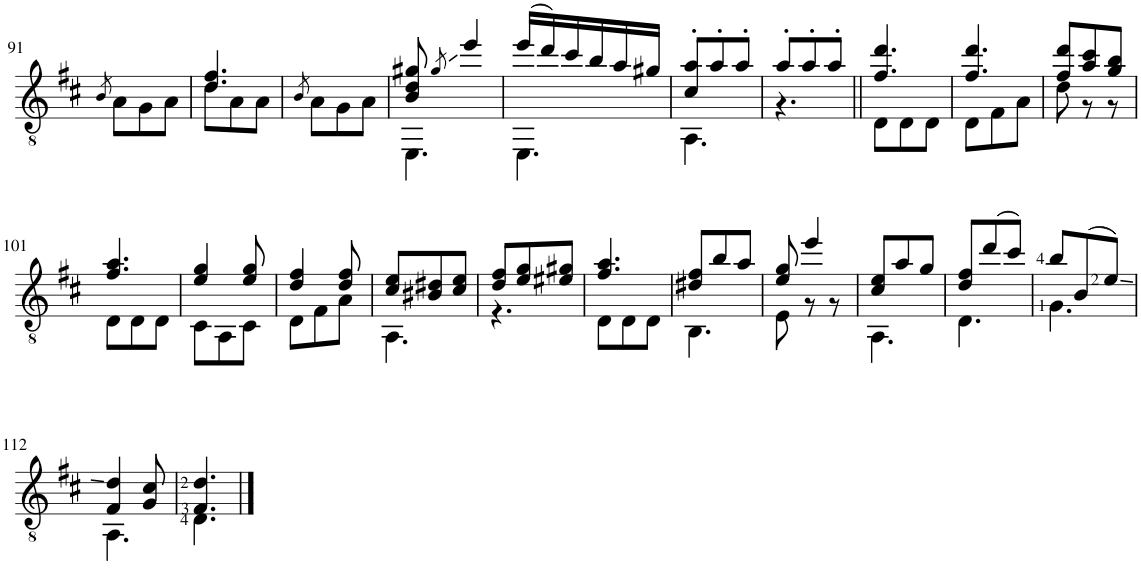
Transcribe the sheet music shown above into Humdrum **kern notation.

**kern
*part1
*staff1
*I"Guitar
*I'Guit.
!!LO:PB:g=z
*clefGv2
*k[f#c#]
*M3/8
=91
8qB/
8A\L
8G\
8A\J
=92
*^
4.d/ 4.f#/	8d\L
.	8A\
.	8A\J
*v	*v
=93
8qB/
8A\L
8G\
8A\J
=94
*^
8B/ 8d/ 8g#X/	4.EE\
8qg#/	.
4ee/	.
=95	=95
(16ee/LL	4.EE\
16dd/)	.
16cc#/	.
16b/	.
16a/	.
16g#X/JJ	.
=96	=96
8c#/' 8a/'L	4.AA\
8a'/	.
8a'/J	.
=97	=97
8a'/L	4.r
8a'/	.
8a'/J	.
=98||	=98||
4.f#/ 4.dd/	8D\L
.	8D\
.	8D\J
=99	=99
4.f#/ 4.dd/	8D\L
.	8F#\
.	8A\J
=100	=100
8f#/ 8dd/L	8d\
8a/ 8cc#/	8r
8g/ 8b/J	8r
!!LO:LB:g=z	!!
=101	=101
4.f#/ 4.a/	8D\L
.	8D\
.	8D\J
=102	=102
4e/ 4g/	8C#\L
.	8AA\
8e/ 8g/	8C#\J
=103	=103
4d/ 4f#/	8D\L
.	8F#\
8d/ 8f#/	8A\J
=104	=104
8c#/ 8e/L	4.AA\
8B#X/ 8d#X/	.
8c#/ 8e/J	.
=105	=105
8d/ 8f#/L	4.r
8e/ 8g/	.
8e#X/ 8g#X/J	.
=106	=106
4.f#/ 4.a/	8D\L
.	8D\
.	8D\J
=107	=107
8d#X/ 8f#/L	4.BB\
8b/	.
8a/J	.
=108	=108
8e/ 8g/	8E\
4ee/	8r
.	8r
=109	=109
8c#/ 8e/L	4.AA\
8a/	.
8g/J	.
=110	=110
8d/ 8f#/L	4.D\
(8dd/	.
8cc#/J)	.
=111	=111
8b/L	4.G\
(8B/	.
8e/J)	.
!!LO:LB:g=z	!!
=112	=112
4F#/ 4d/	4.AA\
8G/ 8c#/	.
=113	=113
4.F#/ 4.d/	4.D\
*v	*v
==
*-
